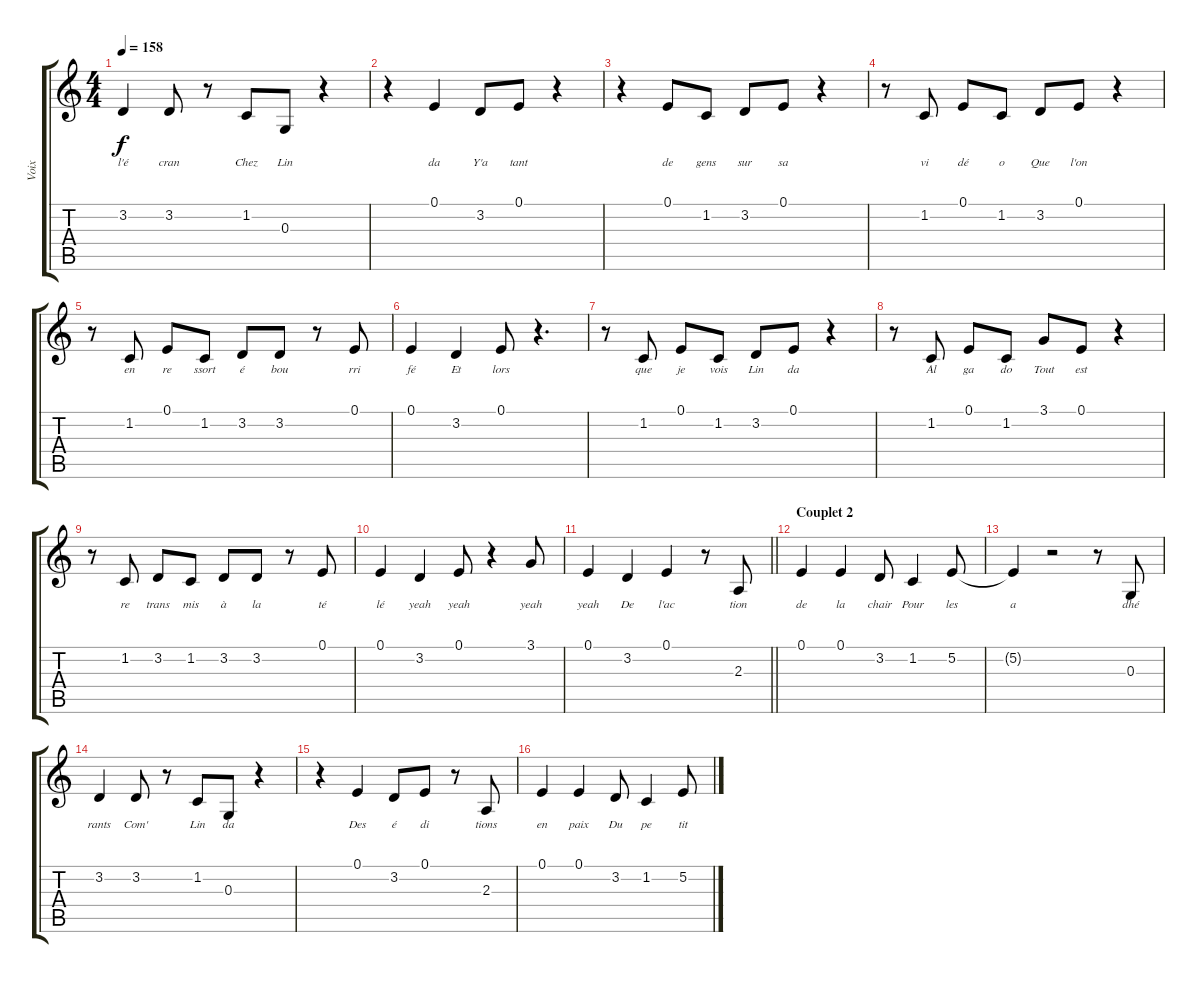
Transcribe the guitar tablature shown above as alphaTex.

\track ("Voix" "Voix") {instrument altosax}
\staff {score tabs}
\tuning (E4 B3 G3 D3 A2 E2) {hide}
\ts (4 4)
\tempo 158
\clef g2
\ks c
3.2.4{lyrics (0 "l'é") lyrics (1 "") lyrics (2 "") lyrics (3 "") lyrics (4 "") dy f} 3.2.8{lyrics (0 "cran") lyrics (1 "") lyrics (2 "") lyrics (3 "") lyrics (4 "")} r.8 1.2.8{lyrics (0 "Chez") lyrics (1 "") lyrics (2 "") lyrics (3 "") lyrics (4 "")} 0.3.8{lyrics (0 "Lin") lyrics (1 "") lyrics (2 "") lyrics (3 "") lyrics (4 "")} r.4 |
r.4 0.1.4{lyrics (0 "da") lyrics (1 "") lyrics (2 "") lyrics (3 "") lyrics (4 "")} 3.2.8{lyrics (0 "Y'a") lyrics (1 "") lyrics (2 "") lyrics (3 "") lyrics (4 "")} 0.1.8{lyrics (0 "tant") lyrics (1 "") lyrics (2 "") lyrics (3 "") lyrics (4 "")} r.4 |
r.4 0.1.8{lyrics (0 "de") lyrics (1 "") lyrics (2 "") lyrics (3 "") lyrics (4 "")} 1.2.8{lyrics (0 "gens") lyrics (1 "") lyrics (2 "") lyrics (3 "") lyrics (4 "")} 3.2.8{lyrics (0 "sur") lyrics (1 "") lyrics (2 "") lyrics (3 "") lyrics (4 "")} 0.1.8{lyrics (0 "sa") lyrics (1 "") lyrics (2 "") lyrics (3 "") lyrics (4 "")} r.4 |
r.8 1.2.8{lyrics (0 "vi") lyrics (1 "") lyrics (2 "") lyrics (3 "") lyrics (4 "")} 0.1.8{lyrics (0 "dé") lyrics (1 "") lyrics (2 "") lyrics (3 "") lyrics (4 "")} 1.2.8{lyrics (0 "o") lyrics (1 "") lyrics (2 "") lyrics (3 "") lyrics (4 "")} 3.2.8{lyrics (0 "Que") lyrics (1 "") lyrics (2 "") lyrics (3 "") lyrics (4 "")} 0.1.8{lyrics (0 "l'on") lyrics (1 "") lyrics (2 "") lyrics (3 "") lyrics (4 "")} r.4 |
r.8 1.2.8{lyrics (0 "en") lyrics (1 "") lyrics (2 "") lyrics (3 "") lyrics (4 "")} 0.1.8{lyrics (0 "re") lyrics (1 "") lyrics (2 "") lyrics (3 "") lyrics (4 "")} 1.2.8{lyrics (0 "ssort") lyrics (1 "") lyrics (2 "") lyrics (3 "") lyrics (4 "")} 3.2.8{lyrics (0 "é") lyrics (1 "") lyrics (2 "") lyrics (3 "") lyrics (4 "")} 3.2.8{lyrics (0 "bou") lyrics (1 "") lyrics (2 "") lyrics (3 "") lyrics (4 "")} r.8 0.1.8{lyrics (0 "rri") lyrics (1 "") lyrics (2 "") lyrics (3 "") lyrics (4 "")} |
0.1.4{lyrics (0 "fé") lyrics (1 "") lyrics (2 "") lyrics (3 "") lyrics (4 "")} 3.2.4{lyrics (0 "Et") lyrics (1 "") lyrics (2 "") lyrics (3 "") lyrics (4 "")} 0.1.8{lyrics (0 "lors") lyrics (1 "") lyrics (2 "") lyrics (3 "") lyrics (4 "")} r.4{d} |
r.8 1.2.8{lyrics (0 "que") lyrics (1 "") lyrics (2 "") lyrics (3 "") lyrics (4 "")} 0.1.8{lyrics (0 "je") lyrics (1 "") lyrics (2 "") lyrics (3 "") lyrics (4 "")} 1.2.8{lyrics (0 "vois") lyrics (1 "") lyrics (2 "") lyrics (3 "") lyrics (4 "")} 3.2.8{lyrics (0 "Lin") lyrics (1 "") lyrics (2 "") lyrics (3 "") lyrics (4 "")} 0.1.8{lyrics (0 "da") lyrics (1 "") lyrics (2 "") lyrics (3 "") lyrics (4 "")} r.4 |
r.8 1.2.8{lyrics (0 "Al") lyrics (1 "") lyrics (2 "") lyrics (3 "") lyrics (4 "")} 0.1.8{lyrics (0 "ga") lyrics (1 "") lyrics (2 "") lyrics (3 "") lyrics (4 "")} 1.2.8{lyrics (0 "do") lyrics (1 "") lyrics (2 "") lyrics (3 "") lyrics (4 "")} 3.1.8{lyrics (0 "Tout") lyrics (1 "") lyrics (2 "") lyrics (3 "") lyrics (4 "")} 0.1.8{lyrics (0 "est") lyrics (1 "") lyrics (2 "") lyrics (3 "") lyrics (4 "")} r.4 |
r.8 1.2.8{lyrics (0 "re") lyrics (1 "") lyrics (2 "") lyrics (3 "") lyrics (4 "")} 3.2.8{lyrics (0 "trans") lyrics (1 "") lyrics (2 "") lyrics (3 "") lyrics (4 "")} 1.2.8{lyrics (0 "mis") lyrics (1 "") lyrics (2 "") lyrics (3 "") lyrics (4 "")} 3.2.8{lyrics (0 "à") lyrics (1 "") lyrics (2 "") lyrics (3 "") lyrics (4 "")} 3.2.8{lyrics (0 "la") lyrics (1 "") lyrics (2 "") lyrics (3 "") lyrics (4 "")} r.8 0.1.8{lyrics (0 "té") lyrics (1 "") lyrics (2 "") lyrics (3 "") lyrics (4 "")} |
0.1.4{lyrics (0 "lé") lyrics (1 "") lyrics (2 "") lyrics (3 "") lyrics (4 "")} 3.2.4{lyrics (0 "yeah") lyrics (1 "") lyrics (2 "") lyrics (3 "") lyrics (4 "")} 0.1.8{lyrics (0 "yeah") lyrics (1 "") lyrics (2 "") lyrics (3 "") lyrics (4 "")} r.4 3.1.8{lyrics (0 "yeah") lyrics (1 "") lyrics (2 "") lyrics (3 "") lyrics (4 "")} |
\barLineRight lightlight
0.1.4{lyrics (0 "yeah") lyrics (1 "") lyrics (2 "") lyrics (3 "") lyrics (4 "")} 3.2.4{lyrics (0 "De") lyrics (1 "") lyrics (2 "") lyrics (3 "") lyrics (4 "")} 0.1.4{lyrics (0 "l'ac") lyrics (1 "") lyrics (2 "") lyrics (3 "") lyrics (4 "")} r.8 2.3.8{lyrics (0 "tion") lyrics (1 "") lyrics (2 "") lyrics (3 "") lyrics (4 "")} |
\section ("" "Couplet 2")
0.1.4{lyrics (0 "de") lyrics (1 "") lyrics (2 "") lyrics (3 "") lyrics (4 "")} 0.1.4{lyrics (0 "la") lyrics (1 "") lyrics (2 "") lyrics (3 "") lyrics (4 "")} 3.2.8{lyrics (0 "chair") lyrics (1 "") lyrics (2 "") lyrics (3 "") lyrics (4 "")} 1.2.4{lyrics (0 "Pour") lyrics (1 "") lyrics (2 "") lyrics (3 "") lyrics (4 "")} 5.2.8{lyrics (0 "les") lyrics (1 "") lyrics (2 "") lyrics (3 "") lyrics (4 "")} |
5.2{t}.4{lyrics (0 "a") lyrics (1 "") lyrics (2 "") lyrics (3 "") lyrics (4 "")} r.2 r.8 0.3.8{lyrics (0 "dhé") lyrics (1 "") lyrics (2 "") lyrics (3 "") lyrics (4 "")} |
3.2.4{lyrics (0 "rants") lyrics (1 "") lyrics (2 "") lyrics (3 "") lyrics (4 "")} 3.2.8{lyrics (0 "Com'") lyrics (1 "") lyrics (2 "") lyrics (3 "") lyrics (4 "")} r.8 1.2.8{lyrics (0 "Lin") lyrics (1 "") lyrics (2 "") lyrics (3 "") lyrics (4 "")} 0.3.8{lyrics (0 "da") lyrics (1 "") lyrics (2 "") lyrics (3 "") lyrics (4 "")} r.4 |
r.4 0.1.4{lyrics (0 "Des") lyrics (1 "") lyrics (2 "") lyrics (3 "") lyrics (4 "")} 3.2.8{lyrics (0 "é") lyrics (1 "") lyrics (2 "") lyrics (3 "") lyrics (4 "")} 0.1.8{lyrics (0 "di") lyrics (1 "") lyrics (2 "") lyrics (3 "") lyrics (4 "")} r.8 2.3.8{lyrics (0 "tions") lyrics (1 "") lyrics (2 "") lyrics (3 "") lyrics (4 "")} |
0.1.4{lyrics (0 "en") lyrics (1 "") lyrics (2 "") lyrics (3 "") lyrics (4 "")} 0.1.4{lyrics (0 "paix") lyrics (1 "") lyrics (2 "") lyrics (3 "") lyrics (4 "")} 3.2.8{lyrics (0 "Du") lyrics (1 "") lyrics (2 "") lyrics (3 "") lyrics (4 "")} 1.2.4{lyrics (0 "pe") lyrics (1 "") lyrics (2 "") lyrics (3 "") lyrics (4 "")} 5.2.8{lyrics (0 "tit") lyrics (1 "") lyrics (2 "") lyrics (3 "") lyrics (4 "")}
